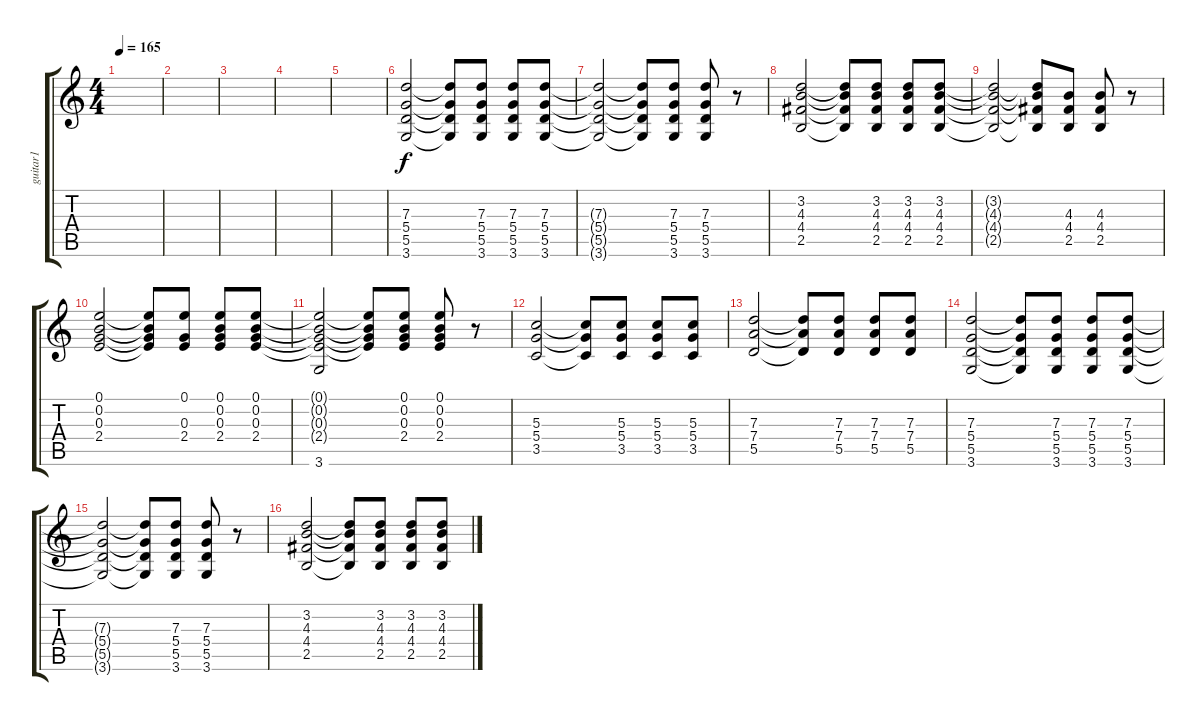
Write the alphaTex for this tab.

\track ("guitar1" "guitar1") {instrument distortionguitar}
\staff {score tabs}
\tuning (E4 B3 G3 D3 A2 E2) {hide}
\ts (4 4)
\tempo 165
\clef g2
\ks c
|
|
|
|
|
(7.3 5.4 5.5 3.6).2 (7.3{t} 5.4{t} 5.5{t} 3.6{t}).8 (7.3 5.4 5.5 3.6).8 (7.3 5.4 5.5 3.6).8 (7.3 5.4 5.5 3.6).8 |
(7.3{t} 5.4{t} 5.5{t} 3.6{t}).2 (7.3{t} 5.4{t} 5.5{t} 3.6{t}).8 (7.3 5.4 5.5 3.6).8 (7.3 5.4 5.5 3.6).8 r.8 |
(3.2 4.3 4.4 2.5).2 (3.2{t} 4.3{t} 4.4{t} 2.5{t}).8 (3.2 4.3 4.4 2.5).8 (3.2 4.3 4.4 2.5).8 (3.2 4.3 4.4 2.5).8 |
(3.2{t} 4.3{t} 4.4{t} 2.5{t}).2 (3.2{t} 4.3{t} 4.4{t} 2.5{t}).8 (4.3 4.4 2.5).8 (4.3 4.4 2.5).8 r.8 |
(0.1 0.2 0.3 2.4).2 (0.1{t} 0.2{t} 0.3{t} 2.4{t}).8 (0.1 0.3 2.4).8 (0.1 0.2 0.3 2.4).8 (0.1 0.2 0.3 2.4).8 |
(0.1{t} 0.2{t} 0.3{t} 2.4{t} 3.6).2 (0.1{t} 0.2{t} 0.3{t} 2.4{t}).8 (0.1 0.2 0.3 2.4).8 (0.1 0.2 0.3 2.4).8 r.8 |
(5.3 5.4 3.5).2 (5.3{t} 5.4{t} 3.5{t}).8 (5.3 5.4 3.5).8 (5.3 5.4 3.5).8 (5.3 5.4 3.5).8 |
(7.3 7.4 5.5).2 (7.3{t} 7.4{t} 5.5{t}).8 (7.3 7.4 5.5).8 (7.3 7.4 5.5).8 (7.3 7.4 5.5).8 |
(7.3 5.4 5.5 3.6).2 (7.3{t} 5.4{t} 5.5{t} 3.6{t}).8 (7.3 5.4 5.5 3.6).8 (7.3 5.4 5.5 3.6).8 (7.3 5.4 5.5 3.6).8 |
(7.3{t} 5.4{t} 5.5{t} 3.6{t}).2 (7.3{t} 5.4{t} 5.5{t} 3.6{t}).8 (7.3 5.4 5.5 3.6).8 (7.3 5.4 5.5 3.6).8 r.8 |
(3.2 4.3 4.4 2.5).2 (3.2{t} 4.3{t} 4.4{t} 2.5{t}).8 (3.2 4.3 4.4 2.5).8 (3.2 4.3 4.4 2.5).8 (3.2 4.3 4.4 2.5).8
